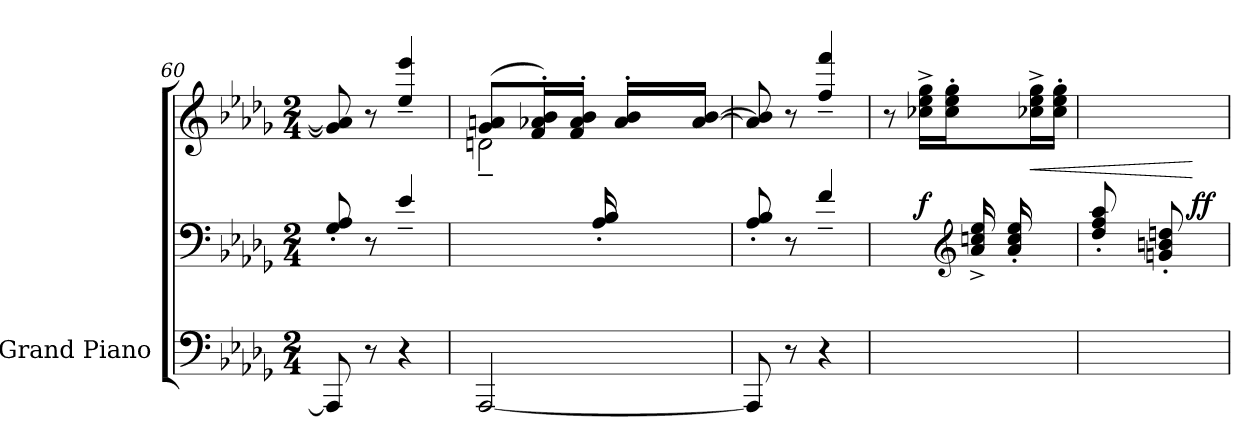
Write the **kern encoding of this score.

**kern	**kern	**kern	**dynam
*part1	*part1	*part1	*part1
*staff3	*staff2	*staff1	*staff1/2/3
*I"Grand Piano	*	*	*
*I'Pno.	*	*	*
*clefF4	*clefF4	*clefG2	*
*k[b-e-a-d-g-]	*k[b-e-a-d-g-]	*k[b-e-a-d-g-]	*
*M2/4	*M2/4	*M2/4	*
=60	=60	=60	=60
8AAA-/]	8G-/' 8A-/'	8g-/] 8a-/]	.
8r	8r	8r	.
4r	4e-~/	4ee-/~ 4eee-/~	.
=61	=61	=61	=61
*^	*	*^	*
*	*	*	*	*^	*
8rAyy	[2AAA-/	4ryy	(>8g-/ 8an/L	2dn~\	4.ryy	.
4.rAyy	.	.	16f/' 16a-X/' 16b-/'L)	.	.	.
.	.	.	16f/' 16a-/' 16b-/'JJ	.	.	.
.	.	16A-/' 16B-/'LL	16rcyy	.	.	.
.	.	16rFyy	16a-/' 16b-/'LL	.	.	.
.	.	16ryy	16rcyy	.	16a-\' 16b-\'JJ	.
.	.	16rFyy	[16a-/ [16b-/JJ	.	16ryy	.
*v	*v	*	*v	*v	*v	*
!!LO:LB:g=z
=62	=62	=62	=62
8AAA-/]	8A-/' 8B-/'	8a-/] 8b-/]	.
8r	8r	8r	.
4r	4f~/	4ff/~ 4fff/~	.
=63	=63	=63	=63
*	*	*^	*
2ryy	8ryy	8r	8ryy	.
!	!	!	!	!LO:DY:a=2
.	8ryy	8ryy	16cc-X\^ 16ee-\^ 16gg-\^LL	f
.	.	.	16cc-\' 16ee-\' 16gg-\'	.
*	*clefG2	*	*	*
.	16a-/^ 16ccn/^ 16ee-/^	4ryy	8ryy	.
.	16a-/' 16cc/' 16ee-/'	.	.	.
!	!	!	!	!LO:HP:b
.	8ryy	.	16cc-X\^ 16ee-\^ 16gg-\^	<
.	.	.	16cc-\' 16ee-\' 16gg-\'JJ	.
=64	=64	=64	=64	=64
2ryy	8dd-/' 8ff/' 8aa-/'L	2ryy	8ryy	.
.	8ryy	.	8cc-X\' 8ee-\' 8gg-\'	.
.	8gn/' 8bn/' 8ddn/'	.	8ryy	.
!	!	!	!	!LO:DY:n=1:a=2
.	8ryy	.	8b-X\' 8dd-X\' 8ff\'J	[ ff
*	*	*v	*v	*
=	=	=	=
*-	*-	*-	*-
